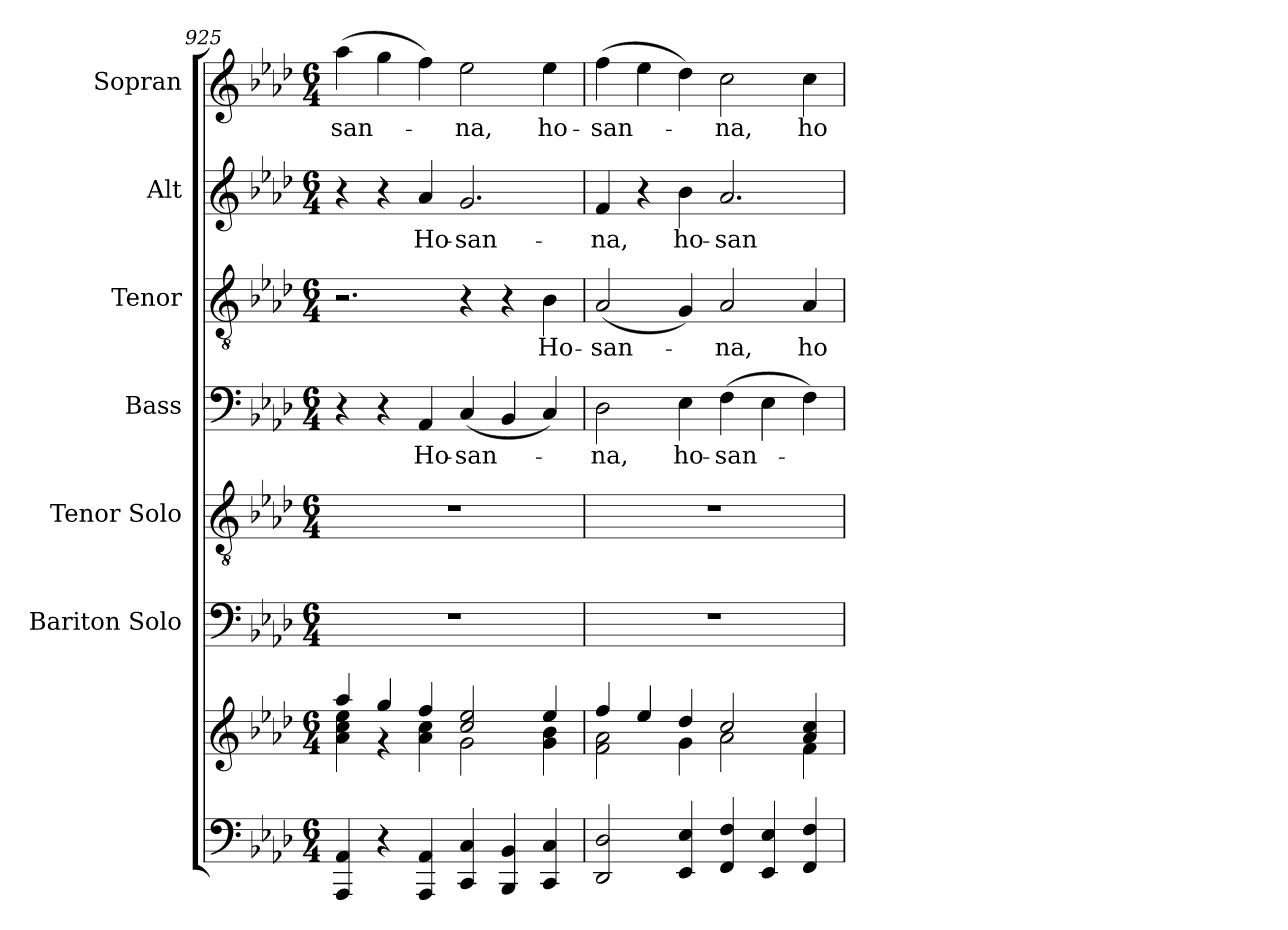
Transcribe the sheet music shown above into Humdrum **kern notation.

**kern	**kern	**kern	**kern	**kern	**text	**kern	**text	**kern	**text	**kern	**text
*part7	*part7	*part6	*part5	*part4	*part4	*part3	*part3	*part2	*part2	*part1	*part1
*staff8	*staff7	*staff6	*staff5	*staff4	*staff4	*staff3	*staff3	*staff2	*staff2	*staff1	*staff1
*	*	*I"Bariton Solo	*I"Tenor Solo	*I"Bass	*	*I"Tenor	*	*I"Alt	*	*I"Sopran	*
*	*	*	*	*I'B.	*	*I'T.	*	*I'A.	*	*I'S.	*
*clefF4	*clefG2	*clefF4	*clefGv2	*clefF4	*	*clefGv2	*	*clefG2	*	*clefG2	*
*k[b-e-a-d-]	*k[b-e-a-d-]	*k[b-e-a-d-]	*k[b-e-a-d-]	*k[b-e-a-d-]	*	*k[b-e-a-d-]	*	*k[b-e-a-d-]	*	*k[b-e-a-d-]	*
*A-:	*A-:	*A-:	*A-:	*A-:	*	*A-:	*	*A-:	*	*A-:	*
*M6/4	*M6/4	*M6/4	*M6/4	*M6/4	*	*M6/4	*	*M6/4	*	*M6/4	*
=925	=925	=925	=925	=925	=925	=925	=925	=925	=925	=925	=925
*	*^	*	*	*	*	*	*	*	*	*	*
!	!	!	!	!	!	!	!	!	!	!	!	!LO:LY:b
4AAA-/ 4AA-/	4aa-/	4a-\ 4cc\ 4ee-\	1.r	1.r	4r	.	2.r	.	4r	.	(>4aa-\	-san-
4r	4gg/	4r	.	.	4r	.	.	.	4r	.	4gg\	.
!	!	!	!	!	!	!LO:LY:b	!	!	!	!LO:LY:b	!	!
4AAA-/ 4AA-/	4ff/	4a-\ 4cc\	.	.	4AA-/	Ho-	.	.	4a-/	Ho-	4ff\)	.
!	!	!	!	!	!	!LO:LY:b	!	!	!	!LO:LY:b	!	!LO:LY:b
4CC/ 4C/	2cc/ 2ee-/	2g\	.	.	(<4C/	-san-	4r	.	2.g/	-san-	2ee-\	-na,
4BBB-/ 4BB-/	.	.	.	.	4BB-/	.	4r	.	.	.	.	.
!	!	!	!	!	!	!	!	!LO:LY:b	!	!	!	!LO:LY:b
4CC/ 4C/	4ee-/	4g\ 4b-\	.	.	4C/)	.	4B-\	Ho-	.	.	4ee-\	ho-
=926	=926	=926	=926	=926	=926	=926	=926	=926	=926	=926	=926	=926
!	!	!	!	!	!	!LO:LY:b	!	!LO:LY:b	!	!LO:LY:b	!	!LO:LY:b
2DD-/ 2D-/	4ff/	2f\ 2a-\	1.r	1.r	2D-\	-na,	(<2A-/	-san-	4f/	-na,	(>4ff\	-san-
.	4ee-/	.	.	.	.	.	.	.	4r	.	4ee-\	.
!	!	!	!	!	!	!LO:LY:b	!	!	!	!LO:LY:b	!	!
4EE-/ 4E-/	4dd-/	4g\	.	.	4E-\	ho-	4G/)	.	4b-\	ho-	4dd-\)	.
!	!	!	!	!	!	!LO:LY:b	!	!LO:LY:b	!	!LO:LY:b	!	!LO:LY:b
4FF/ 4F/	2cc/	2a-\	.	.	(>4F\	-san-	2A-/	-na,	2.a-/	-san-	2cc\	-na,
4EE-/ 4E-/	.	.	.	.	4E-\	.	.	.	.	.	.	.
!	!	!	!	!	!	!	!	!LO:LY:b	!	!	!	!LO:LY:b
4FF/ 4F/	4a-/ 4cc/	4f\	.	.	4F\)	.	4A-/	ho-	.	.	4cc\	ho-
*	*v	*v	*	*	*	*	*	*	*	*	*	*
=	=	=	=	=	=	=	=	=	=	=	=
*-	*-	*-	*-	*-	*-	*-	*-	*-	*-	*-	*-
